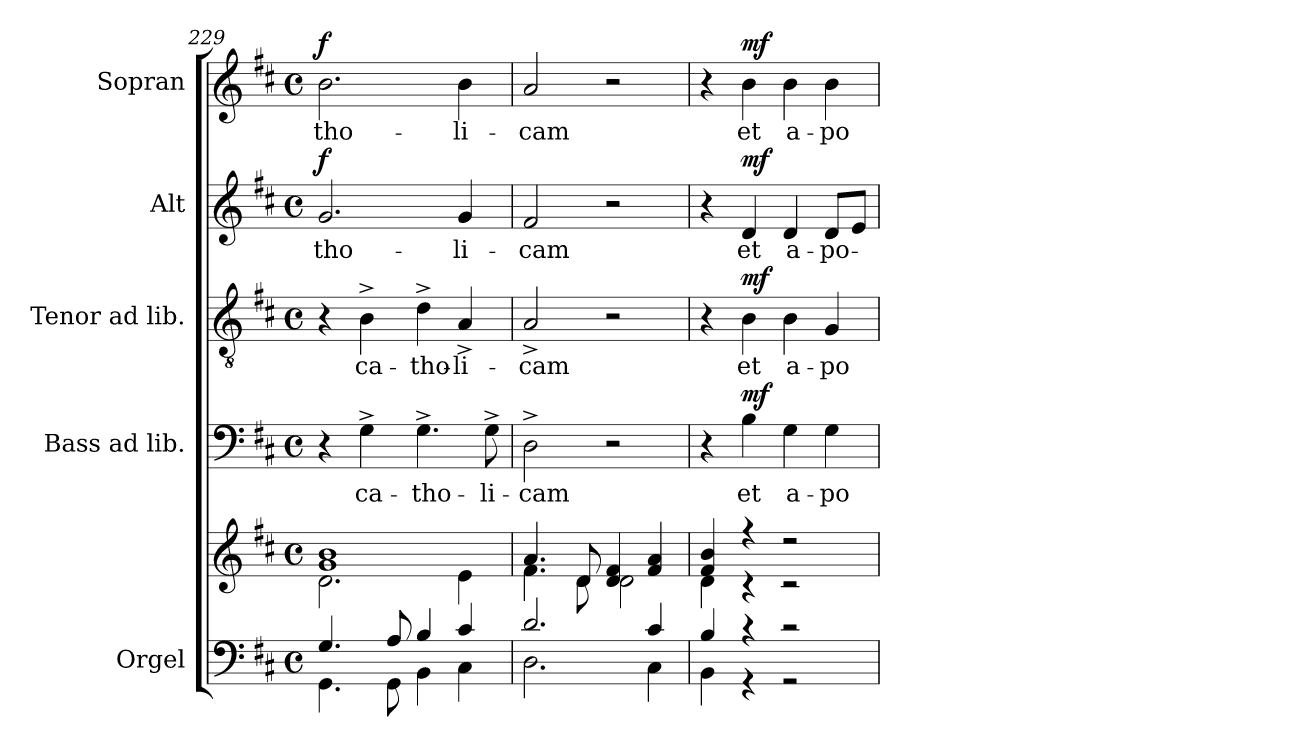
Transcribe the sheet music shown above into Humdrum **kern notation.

**kern	**kern	**kern	**text	**dynam	**kern	**text	**dynam	**kern	**text	**dynam	**kern	**text	**dynam
*part5	*part5	*part4	*part4	*part4	*part3	*part3	*part3	*part2	*part2	*part2	*part1	*part1	*part1
*staff6	*staff5	*staff4	*staff4	*staff4	*staff3	*staff3	*staff3	*staff2	*staff2	*staff2	*staff1	*staff1	*staff1
*I"Orgel	*	*I"Bass ad lib.	*	*	*I"Tenor ad lib.	*	*	*I"Alt	*	*	*I"Sopran	*	*
*I'Org.	*	*I'B.	*	*	*I'T.	*	*	*I'A.	*	*	*I'S.	*	*
!!LO:LB:g=z
*clefF4	*clefG2	*clefF4	*	*	*clefGv2	*	*	*clefG2	*	*	*clefG2	*	*
*k[f#c#]	*k[f#c#]	*k[f#c#]	*	*	*k[f#c#]	*	*	*k[f#c#]	*	*	*k[f#c#]	*	*
*D:	*D:	*D:	*	*	*D:	*	*	*D:	*	*	*D:	*	*
*M4/4	*M4/4	*M4/4	*	*	*M4/4	*	*	*M4/4	*	*	*M4/4	*	*
*met(c)	*met(c)	*met(c)	*	*	*met(c)	*	*	*met(c)	*	*	*met(c)	*	*
=229	=229	=229	=229	=229	=229	=229	=229	=229	=229	=229	=229	=229	=229
*^	*^	*	*	*	*	*	*	*	*	*	*	*	*
!	!	!	!	!	!	!	!	!	!	!	!LO:LY:b	!LO:DY:a	!	!LO:LY:b	!LO:DY:a
4.G/	4.GG\	1g 1b	2.d\	4r	.	.	4r	.	.	2.g/	-tho-	f	2.b\	-tho-	f
!	!	!	!	!	!LO:LY:b	!	!	!LO:LY:b	!	!	!	!	!	!	!
.	.	.	.	4G^>\	ca-	.	4B^>\	ca-	.	.	.	.	.	.	.
8A/	8GG\	.	.	.	.	.	.	.	.	.	.	.	.	.	.
!	!	!	!	!	!LO:LY:b	!	!	!LO:LY:b	!	!	!	!	!	!	!
4B/	4BB\	.	.	4.G^>\	-tho-	.	4d^>\	-tho-	.	.	.	.	.	.	.
!	!	!	!	!	!	!	!	!LO:LY:b	!	!	!LO:LY:b	!	!	!LO:LY:b	!
4c#/	4C#\	.	4e\	.	.	.	4A^>/	-li-	.	4g/	-li-	.	4b\	-li-	.
!	!	!	!	!	!LO:LY:b	!	!	!	!	!	!	!	!	!	!
.	.	.	.	8G^>\	-li-	.	.	.	.	.	.	.	.	.	.
=230	=230	=230	=230	=230	=230	=230	=230	=230	=230	=230	=230	=230	=230	=230	=230
!	!	!	!	!	!LO:LY:b	!	!	!LO:LY:b	!	!	!LO:LY:b	!	!	!LO:LY:b	!
2.d/	2.D\	4.a/	4.f#\	2D^>\	-cam	.	2A^>/	-cam	.	2f#/	-cam	.	2a/	-cam	.
.	.	8d/	8d\	.	.	.	.	.	.	.	.	.	.	.	.
.	.	4d/ 4f#/	2d\	2r	.	.	2r	.	.	2r	.	.	2r	.	.
4c#/	4C#\	4f#/ 4a/	.	.	.	.	.	.	.	.	.	.	.	.	.
=231	=231	=231	=231	=231	=231	=231	=231	=231	=231	=231	=231	=231	=231	=231	=231
4B/	4BB\	4f#/ 4b/	4d\	4r	.	.	4r	.	.	4r	.	.	4r	.	.
!	!	!	!	!	!LO:LY:b	!LO:DY:a	!	!LO:LY:b	!LO:DY:a	!	!LO:LY:b	!LO:DY:a	!	!LO:LY:b	!LO:DY:a
4r	4r	4r	4r	4B\	et	mf	4B\	et	mf	4d/	et	mf	4b\	et	mf
!	!	!	!	!	!LO:LY:b	!	!	!LO:LY:b	!	!	!LO:LY:b	!	!	!LO:LY:b	!
2r	2r	2r	2r	4G\	a-	.	4B\	a-	.	4d/	a-	.	4b\	a-	.
!	!	!	!	!	!LO:LY:b	!	!	!LO:LY:b	!	!	!LO:LY:b	!	!	!LO:LY:b	!
.	.	.	.	4G\	-po-	.	4G/	-po-	.	8d/L	-po-	.	4b\	-po-	.
.	.	.	.	.	.	.	.	.	.	8e/J	.	.	.	.	.
*v	*v	*	*	*	*	*	*	*	*	*	*	*	*	*	*
*	*v	*v	*	*	*	*	*	*	*	*	*	*	*	*
=	=	=	=	=	=	=	=	=	=	=	=	=	=
*-	*-	*-	*-	*-	*-	*-	*-	*-	*-	*-	*-	*-	*-
